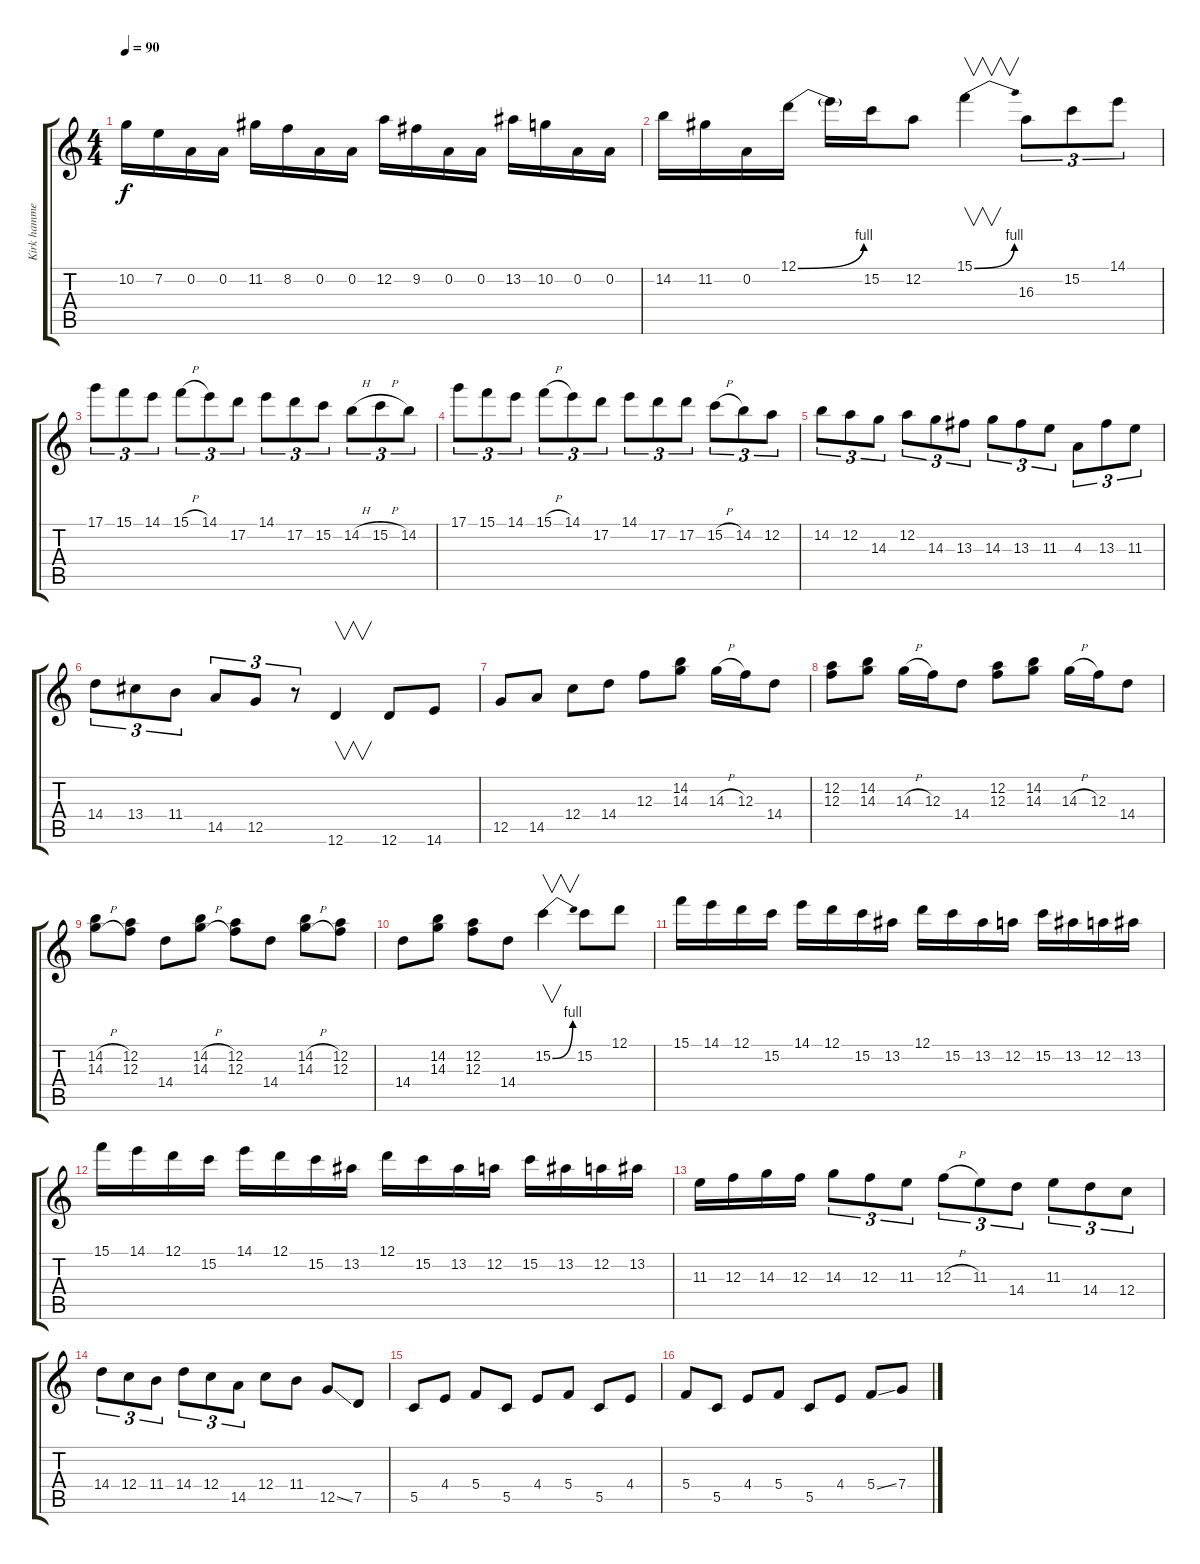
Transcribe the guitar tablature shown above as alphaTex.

\track ("Kirk hammet (Disto)" "Kirk hamme") {instrument distortionguitar}
\staff {score tabs}
\tuning (D4 A3 F3 C3 G2 D2) {hide}
\ts (4 4)
\tempo 90
\clef g2
\ks c
10.2.16{dy f} 7.2.16 0.2.16 0.2.16 11.2.16 8.2.16 0.2.16 0.2.16 12.2.16 9.2.16 0.2.16 0.2.16 13.2.16 10.2.16 0.2.16 0.2.16 |
14.2.16 11.2.16 0.2.16 12.1{be (bend 0 0 60 4)}.16 12.1{t}.16 15.2.16 12.2.8 15.1{be (bend 0 0 60 4)}.4{v} 16.3.8{tu (3 2)} 15.2.8{tu (3 2)} 14.1.8{tu (3 2)} |
17.1.8{tu (3 2)} 15.1.8{tu (3 2)} 14.1.8{tu (3 2)} 15.1{h}.8{tu (3 2)} 14.1.8{tu (3 2)} 17.2.8{tu (3 2)} 14.1.8{tu (3 2)} 17.2.8{tu (3 2)} 15.2.8{tu (3 2)} 14.2{h}.8{tu (3 2)} 15.2{h}.8{tu (3 2)} 14.2.8{tu (3 2)} |
17.1.8{tu (3 2)} 15.1.8{tu (3 2)} 14.1.8{tu (3 2)} 15.1{h}.8{tu (3 2)} 14.1.8{tu (3 2)} 17.2.8{tu (3 2)} 14.1.8{tu (3 2)} 17.2.8{tu (3 2)} 17.2.8{tu (3 2)} 15.2{h}.8{tu (3 2)} 14.2.8{tu (3 2)} 12.2.8{tu (3 2)} |
14.2.8{tu (3 2)} 12.2.8{tu (3 2)} 14.3.8{tu (3 2)} 12.2.8{tu (3 2)} 14.3.8{tu (3 2)} 13.3.8{tu (3 2)} 14.3.8{tu (3 2)} 13.3.8{tu (3 2)} 11.3.8{tu (3 2)} 4.3.8{tu (3 2)} 13.3.8{tu (3 2)} 11.3.8{tu (3 2)} |
14.4.8{tu (3 2)} 13.4.8{tu (3 2)} 11.4.8{tu (3 2)} 14.5.8{tu (3 2)} 12.5.8{tu (3 2)} r.8{tu (3 2)} 12.6.4{v} 12.6.8 14.6.8 |
12.5.8 14.5.8 12.4.8 14.4.8 12.3.8 (14.2 14.3).8 14.3{h}.16 12.3.16 14.4.8 |
(12.2 12.3).8 (14.2 14.3).8 14.3{h}.16 12.3.16 14.4.8 (12.2 12.3).8 (14.2 14.3).8 14.3{h}.16 12.3.16 14.4.8 |
(14.2{h} 14.3{h}).8 (12.2 12.3).8 14.4.8 (14.2{h} 14.3{h}).8 (12.2 12.3).8 14.4.8 (14.2{h} 14.3{h}).8 (12.2 12.3).8 |
14.4.8 (14.2 14.3).8 (12.2 12.3).8 14.4.8 15.2{be (bend 0 0 60 4)}.4{v} 15.2.8 12.1.8 |
15.1.16 14.1.16 12.1.16 15.2.16 14.1.16 12.1.16 15.2.16 13.2.16 12.1.16 15.2.16 13.2.16 12.2.16 15.2.16 13.2.16 12.2.16 13.2.16 |
15.1.16 14.1.16 12.1.16 15.2.16 14.1.16 12.1.16 15.2.16 13.2.16 12.1.16 15.2.16 13.2.16 12.2.16 15.2.16 13.2.16 12.2.16 13.2.16 |
11.3.16 12.3.16 14.3.16 12.3.16 14.3.8{tu (3 2)} 12.3.8{tu (3 2)} 11.3.8{tu (3 2)} 12.3{h}.8{tu (3 2)} 11.3.8{tu (3 2)} 14.4.8{tu (3 2)} 11.3.8{tu (3 2)} 14.4.8{tu (3 2)} 12.4.8{tu (3 2)} |
14.4.8{tu (3 2)} 12.4.8{tu (3 2)} 11.4.8{tu (3 2)} 14.4.8{tu (3 2)} 12.4.8{tu (3 2)} 14.5.8{tu (3 2)} 12.4.8 11.4.8 12.5{ss}.8 7.5.8 |
5.5.8 4.4.8 5.4.8 5.5.8 4.4.8 5.4.8 5.5.8 4.4.8 |
5.4.8 5.5.8 4.4.8 5.4.8 5.5.8 4.4.8 5.4{ss}.8 7.4.8
